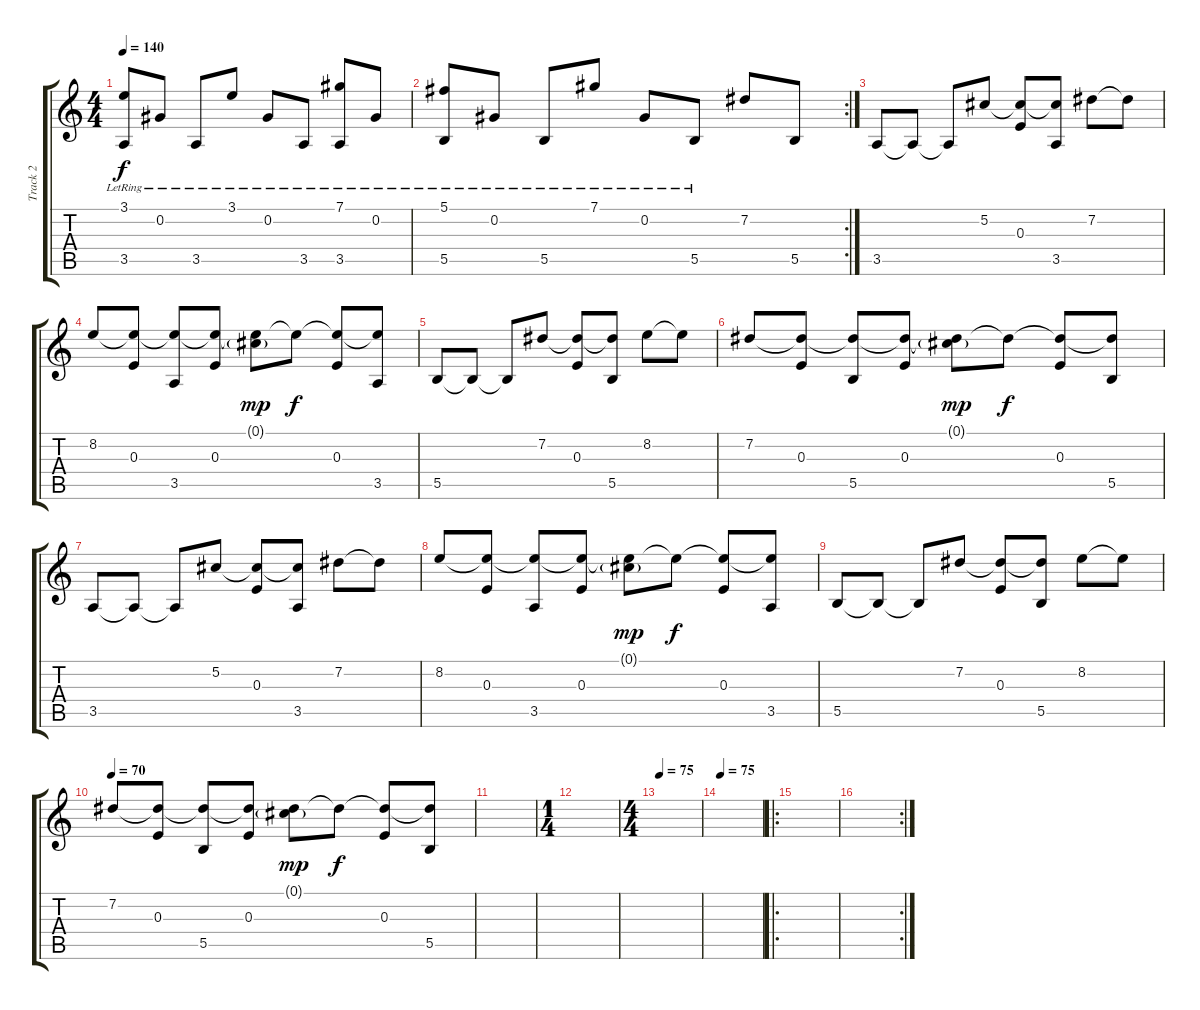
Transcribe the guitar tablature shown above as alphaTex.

\track ("Track 2" "Track 2") {instrument distortionguitar}
\staff {score tabs}
\tuning (Db4 Ab3 E3 B2 Gb2 B1) {hide}
\ts (4 4)
\tempo 140
\clef g2
\ks c
(3.1{lr} 3.5{lr}).8{dy f instrument acousticguitarsteel} 0.2{lr}.8 3.5{lr}.8 3.1{lr}.8 0.2{lr}.8 3.5{lr}.8 (7.1{lr} 3.5{lr}).8 0.2{lr}.8 |
\rc 2
(5.1{lr} 5.5{lr}).8{instrument acousticguitarsteel} 0.2{lr}.8 5.5{lr}.8 7.1{lr}.8 0.2{lr}.8 5.5{lr}.8 7.2.8 5.5.8 |
3.5.8 3.5{t}.8 3.5{t}.8 5.2.8 (5.2{t} 0.3).8 (5.2{t} 3.5).8 7.2.8 7.2{t}.8 |
8.2.8 (8.2{t} 0.3).8 (8.2{t} 3.5).8 (8.2{t} 0.3).8 (0.1{g} 8.2{t}).8{dy mp} 8.2{t}.8{dy f} (8.2{t} 0.3).8 (8.2{t} 3.5).8 |
5.5.8 5.5{t}.8 5.5{t}.8 7.2.8 (7.2{t} 0.3).8 (7.2{t} 5.5).8 8.2.8 8.2{t}.8 |
7.2.8 (7.2{t} 0.3).8 (7.2{t} 5.5).8 (7.2{t} 0.3).8 (0.1{g} 7.2{t}).8{dy mp} 7.2{t}.8{dy f} (7.2{t} 0.3).8 (7.2{t} 5.5).8 |
3.5.8 3.5{t}.8 3.5{t}.8 5.2.8 (5.2{t} 0.3).8 (5.2{t} 3.5).8 7.2.8 7.2{t}.8 |
8.2.8 (8.2{t} 0.3).8 (8.2{t} 3.5).8 (8.2{t} 0.3).8 (0.1{g} 8.2{t}).8{dy mp} 8.2{t}.8{dy f} (8.2{t} 0.3).8 (8.2{t} 3.5).8 |
5.5.8 5.5{t}.8 5.5{t}.8 7.2.8 (7.2{t} 0.3).8 (7.2{t} 5.5).8 8.2.8 8.2{t}.8 |
\tempo 70
7.2.8 (7.2{t} 0.3).8 (7.2{t} 5.5).8 (7.2{t} 0.3).8 (0.1{g} 7.2{t}).8{dy mp} 7.2{t}.8{dy f} (7.2{t} 0.3).8 (7.2{t} 5.5).8 |
|
\ts (1 4)
|
\ts (4 4)
\tempo 75
|
\tempo 75
|
\ro
|
\rc 2
